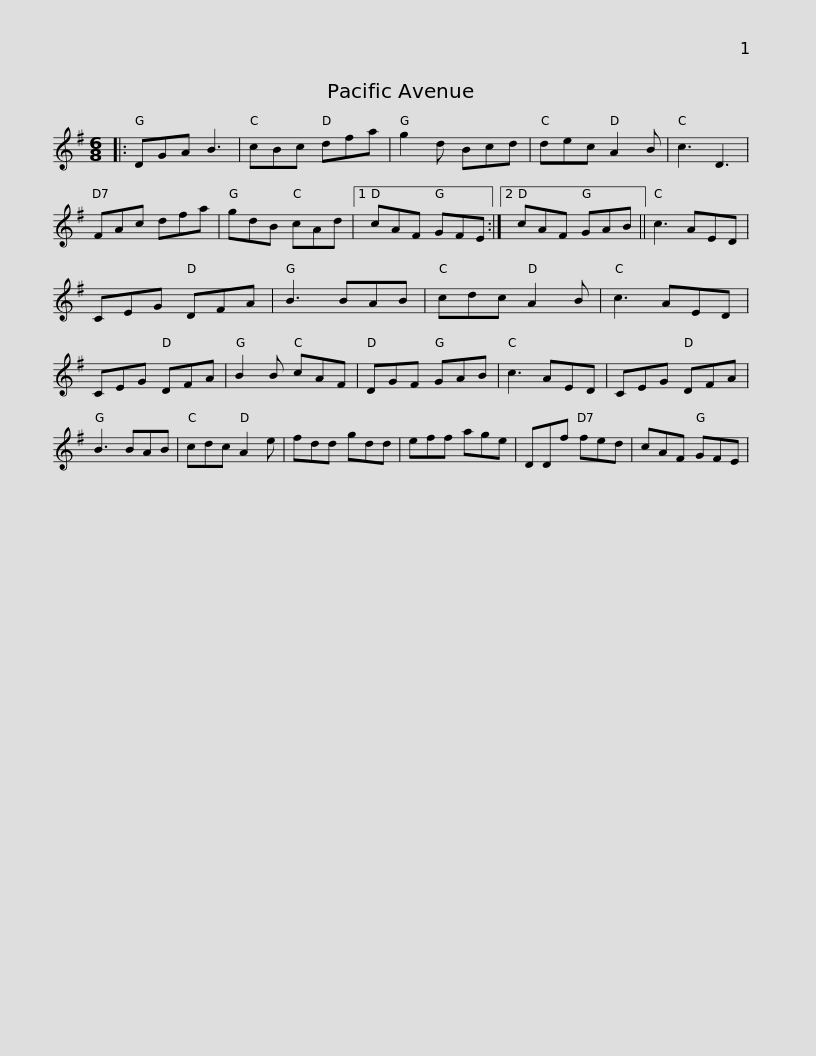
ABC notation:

X:1
L:1/8
M:6/8
I:linebreak $
K:G
V:1 treble
V:1
|: DGA B3 | cBc dfa | g2 d Bcd | dec A2 B | c3 D3 | %5
 FAc dfa | gdB cAd |1 cAF GFE :|2$ cAF GAB || c3 AED | %10
 CEG DFA | B3 BAB | cdc A2 B | c3 AED | CEG DFA | %15
 B2 B cAF |$ DGF GAB | c3 AED | CEG DFA | B3 BAB | %20
 cdc A2 e | fdd gdd | eff age | DDf fed |$ cAF GFE | %25
